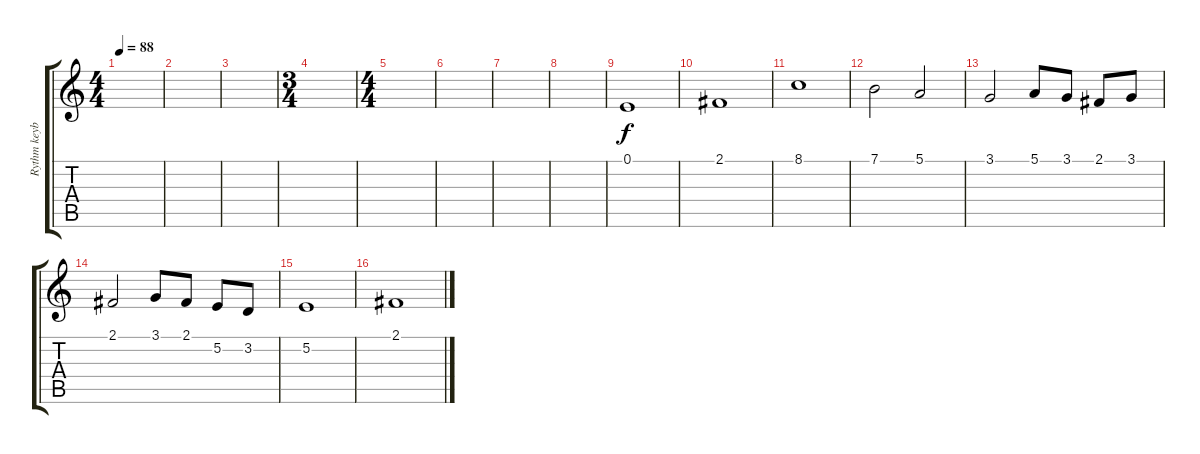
\track ("Rythm keyboard II" "Rythm keyb") {instrument synthstrings2}
\staff {score tabs}
\tuning (E4 B3 G3 D3 A2 E2) {hide}
\ts (4 4)
\tempo 88
\clef g2
\ks c
|
|
|
\ts (3 4)
|
\ts (4 4)
|
|
|
|
0.1.1 |
2.1.1 |
8.1.1 |
7.1.2 5.1.2 |
3.1.2 5.1.8 3.1.8 2.1.8 3.1.8 |
2.1.2 3.1.8 2.1.8 5.2.8 3.2.8 |
5.2.1 |
2.1.1
